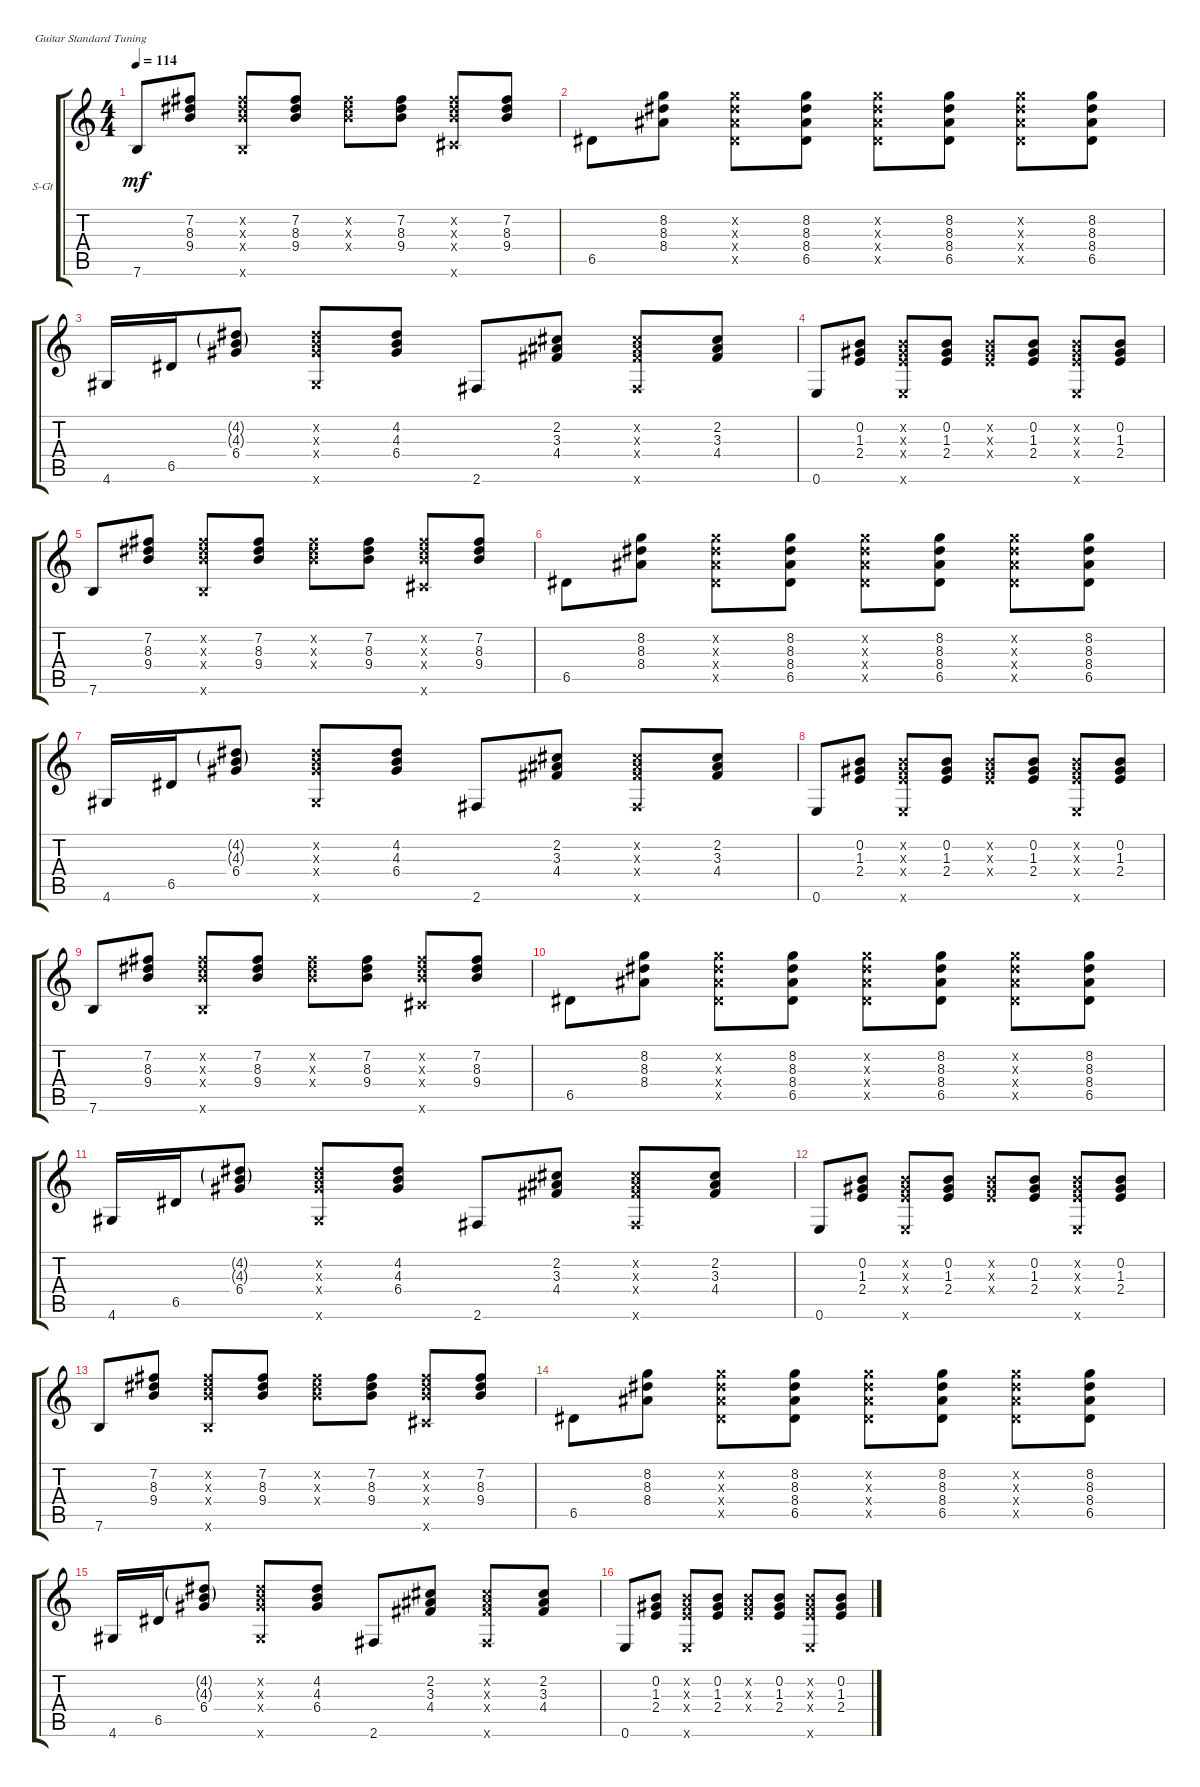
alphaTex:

\defaultSystemsLayout 4
\bracketExtendMode groupsimilarinstruments
\firstSystemTrackNameOrientation horizontal
\otherSystemsTrackNameOrientation horizontal
\track ("Steel Guitar" "S-Gt") {mute instrument acousticguitarsteel}
\staff {score tabs}
\tuning (E4 B3 G3 D3 A2 E2)
\ts (4 4)
\tempo 114
\clef g2
\ks c
7.6.8{dy mf} (9.4 8.3 7.2).8 (7.6{x} 9.4{x} 8.3{x} 7.2{x}).8 (9.4 8.3 7.2).8 (9.4{x} 8.3{x} 7.2{x}).8 (9.4 8.3 7.2).8 (9.6{x} 9.4{x} 8.3{x} 7.2{x}).8 (9.4 8.3 7.2).8 |
6.5.8 (8.4 8.3 8.2).8 (6.5{x} 8.4{x} 8.3{x} 8.2{x}).8 (6.5 8.4 8.3 8.2).8 (6.5{x} 8.4{x} 8.3{x} 8.2{x}).8 (6.5 8.4 8.3 8.2).8 (6.5{x} 8.4{x} 8.3{x} 8.2{x}).8 (6.5 8.4 8.3 8.2).8 |
4.6.16 6.5.16 (4.3{g} 6.4 4.2{g}).8 (4.6{x} 6.4{x} 4.3{x} 4.2{x}).8 (4.3 6.4 4.2).8 2.6.8 (4.4 3.3 2.2).8 (2.6{x} 4.4{x} 3.3{x} 2.2{x}).8 (4.4 3.3 2.2).8 |
0.6.8 (2.4 1.3 0.2).8 (0.6{x} 2.4{x} 1.3{x} 0.2{x}).8 (2.4 1.3 0.2).8 (2.4{x} 1.3{x} 0.2{x}).8 (2.4 1.3 0.2).8 (0.6{x} 2.4{x} 1.3{x} 0.2{x}).8 (2.4 1.3 0.2).8 |
7.6.8 (9.4 8.3 7.2).8 (7.6{x} 9.4{x} 8.3{x} 7.2{x}).8 (9.4 8.3 7.2).8 (9.4{x} 8.3{x} 7.2{x}).8 (9.4 8.3 7.2).8 (9.6{x} 9.4{x} 8.3{x} 7.2{x}).8 (9.4 8.3 7.2).8 |
6.5.8 (8.4 8.3 8.2).8 (6.5{x} 8.4{x} 8.3{x} 8.2{x}).8 (6.5 8.4 8.3 8.2).8 (6.5{x} 8.4{x} 8.3{x} 8.2{x}).8 (6.5 8.4 8.3 8.2).8 (6.5{x} 8.4{x} 8.3{x} 8.2{x}).8 (6.5 8.4 8.3 8.2).8 |
4.6.16 6.5.16 (4.3{g} 6.4 4.2{g}).8 (4.6{x} 6.4{x} 4.3{x} 4.2{x}).8 (4.3 6.4 4.2).8 2.6.8 (4.4 3.3 2.2).8 (2.6{x} 4.4{x} 3.3{x} 2.2{x}).8 (4.4 3.3 2.2).8 |
0.6.8 (2.4 1.3 0.2).8 (0.6{x} 2.4{x} 1.3{x} 0.2{x}).8 (2.4 1.3 0.2).8 (2.4{x} 1.3{x} 0.2{x}).8 (2.4 1.3 0.2).8 (0.6{x} 2.4{x} 1.3{x} 0.2{x}).8 (2.4 1.3 0.2).8 |
7.6.8 (9.4 8.3 7.2).8 (7.6{x} 9.4{x} 8.3{x} 7.2{x}).8 (9.4 8.3 7.2).8 (9.4{x} 8.3{x} 7.2{x}).8 (9.4 8.3 7.2).8 (9.6{x} 9.4{x} 8.3{x} 7.2{x}).8 (9.4 8.3 7.2).8 |
6.5.8 (8.4 8.3 8.2).8 (6.5{x} 8.4{x} 8.3{x} 8.2{x}).8 (6.5 8.4 8.3 8.2).8 (6.5{x} 8.4{x} 8.3{x} 8.2{x}).8 (6.5 8.4 8.3 8.2).8 (6.5{x} 8.4{x} 8.3{x} 8.2{x}).8 (6.5 8.4 8.3 8.2).8 |
4.6.16 6.5.16 (4.3{g} 6.4 4.2{g}).8 (4.6{x} 6.4{x} 4.3{x} 4.2{x}).8 (4.3 6.4 4.2).8 2.6.8 (4.4 3.3 2.2).8 (2.6{x} 4.4{x} 3.3{x} 2.2{x}).8 (4.4 3.3 2.2).8 |
0.6.8 (2.4 1.3 0.2).8 (0.6{x} 2.4{x} 1.3{x} 0.2{x}).8 (2.4 1.3 0.2).8 (2.4{x} 1.3{x} 0.2{x}).8 (2.4 1.3 0.2).8 (0.6{x} 2.4{x} 1.3{x} 0.2{x}).8 (2.4 1.3 0.2).8 |
7.6.8 (9.4 8.3 7.2).8 (7.6{x} 9.4{x} 8.3{x} 7.2{x}).8 (9.4 8.3 7.2).8 (9.4{x} 8.3{x} 7.2{x}).8 (9.4 8.3 7.2).8 (9.6{x} 9.4{x} 8.3{x} 7.2{x}).8 (9.4 8.3 7.2).8 |
6.5.8 (8.4 8.3 8.2).8 (6.5{x} 8.4{x} 8.3{x} 8.2{x}).8 (6.5 8.4 8.3 8.2).8 (6.5{x} 8.4{x} 8.3{x} 8.2{x}).8 (6.5 8.4 8.3 8.2).8 (6.5{x} 8.4{x} 8.3{x} 8.2{x}).8 (6.5 8.4 8.3 8.2).8 |
4.6.16 6.5.16 (4.3{g} 6.4 4.2{g}).8 (4.6{x} 6.4{x} 4.3{x} 4.2{x}).8 (4.3 6.4 4.2).8 2.6.8 (4.4 3.3 2.2).8 (2.6{x} 4.4{x} 3.3{x} 2.2{x}).8 (4.4 3.3 2.2).8 |
0.6.8 (2.4 1.3 0.2).8 (0.6{x} 2.4{x} 1.3{x} 0.2{x}).8 (2.4 1.3 0.2).8 (2.4{x} 1.3{x} 0.2{x}).8 (2.4 1.3 0.2).8 (0.6{x} 2.4{x} 1.3{x} 0.2{x}).8 (2.4 1.3 0.2).8
